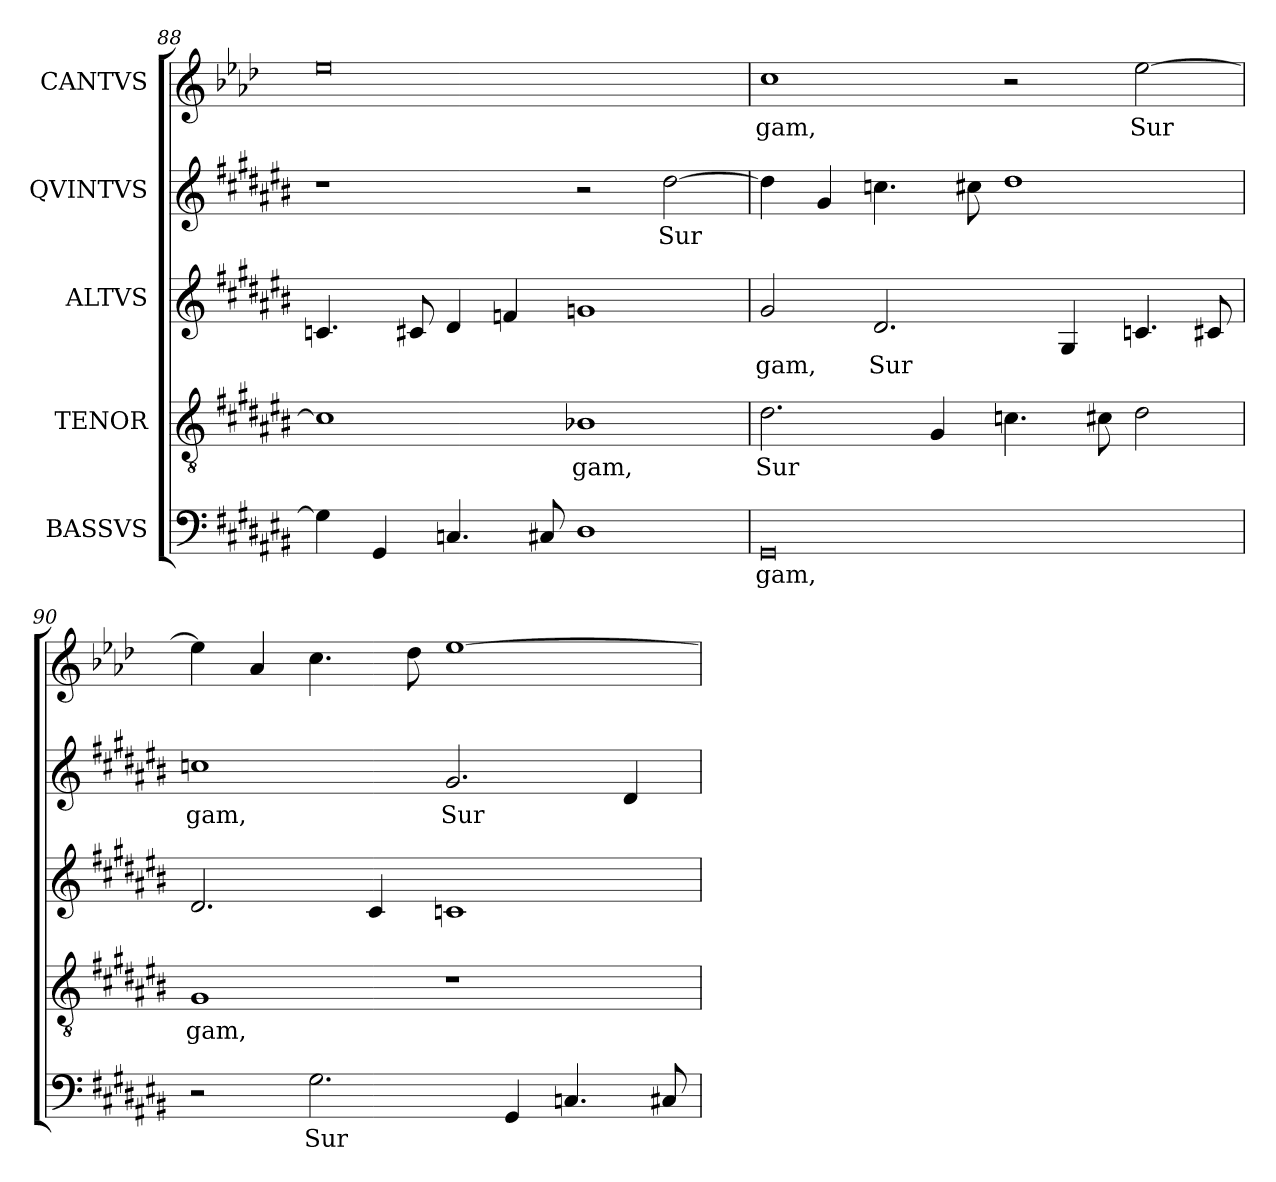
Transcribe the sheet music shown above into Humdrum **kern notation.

**kern	**text	**kern	**text	**kern	**text	**kern	**text	**kern	**text
*part5	*part5	*part4	*part4	*part3	*part3	*part2	*part2	*part1	*part1
*staff5	*staff5	*staff4	*staff4	*staff3	*staff3	*staff2	*staff2	*staff1	*staff1
*I"BASSVS	*	*I"TENOR	*	*I"ALTVS	*	*I"QVINTVS	*	*I"CANTVS	*
*clefF4	*	*clefGv2	*	*clefG2	*	*clefG2	*	*clefG2	*
*ITrd-3c-5	*	*ITrd-3c-5	*	*ITrd-3c-5	*	*ITrd-3c-5	*	*	*
*k[f#c#g#d#a#e#b#]	*	*k[f#c#g#d#a#e#b#]	*	*k[f#c#g#d#a#e#b#]	*	*k[f#c#g#d#a#e#b#]	*	*k[b-e-a-d-]	*
*C#:	*	*C#:	*	*C#:	*	*C#:	*	*A-:	*
=88	=88	=88	=88	=88	=88	=88	=88	=88	=88
!	!LO:LY:b:cj	!	!LO:LY:b:cj	!	!LO:LY:b:cj	!	!	!	!LO:LY:b:cj
4c#\]	.	1f]	.	4.f/	.	1r	.	0ee-	.
!	!LO:LY:b:cj	!	!	!	!	!	!	!	!
4C#/	.	.	.	.	.	.	.	.	.
!	!	!	!	!	!LO:LY:b:cj	!	!	!	!
.	.	.	.	8f#/	.	.	.	.	.
!	!LO:LY:b:cj	!	!	!	!LO:LY:b:cj	!	!	!	!
4.F/	.	.	.	4g#/	.	.	.	.	.
!	!	!	!	!	!LO:LY:b:cj	!	!	!	!
.	.	.	.	4b-/	.	.	.	.	.
!	!LO:LY:b:cj	!	!	!	!	!	!	!	!
8F#/	.	.	.	.	.	.	.	.	.
!	!LO:LY:b:cj	!	!LO:LY:b:cj	!	!LO:LY:b:cj	!	!	!	!
1G#	.	1e-	gam,	1cc	.	2r	.	.	.
!	!	!	!	!	!	!	!LO:LY:b:cj	!	!
.	.	.	.	.	.	[>2gg#\	Sur-	.	.
=89	=89	=89	=89	=89	=89	=89	=89	=89	=89
!	!LO:LY:b:cj	!	!LO:LY:b:cj	!	!LO:LY:b:cj	!	!LO:LY:b:cj	!	!LO:LY:b:cj
0C#	gam,	2.g#\	Sur	2cc#/	gam,	4gg#\]	--	1cc	gam,
!	!	!	!	!	!	!	!LO:LY:b:cj	!	!
.	.	.	.	.	.	4cc#/	--	.	.
!	!	!	!	!	!LO:LY:b:cj	!	!LO:LY:b:cj	!	!
.	.	.	.	2.g#/	Sur	4.ff\	--	.	.
!	!	!	!LO:LY:b:cj	!	!	!	!	!	!
.	.	4c#/	.	.	.	.	.	.	.
!	!	!	!	!	!	!	!LO:LY:b:cj	!	!
.	.	.	.	.	.	8ff#\	--	.	.
!	!	!	!LO:LY:b:cj	!	!	!	!LO:LY:b:cj	!	!
.	.	4.f\	.	.	.	1gg#	--	2r	.
!	!	!	!	!	!LO:LY:b:cj	!	!	!	!
.	.	.	.	4c#/	.	.	.	.	.
!	!	!	!LO:LY:b:cj	!	!	!	!	!	!
.	.	8f#\	.	.	.	.	.	.	.
!	!	!	!LO:LY:b:cj	!	!LO:LY:b:cj	!	!	!	!LO:LY:b:cj
.	.	2g#\	.	4.f/	.	.	.	[>2ee-\	Sur
!	!	!	!	!	!LO:LY:b:cj	!	!	!	!
.	.	.	.	8f#/	.	.	.	.	.
=90	=90	=90	=90	=90	=90	=90	=90	=90	=90
!	!	!	!LO:LY:b:cj	!	!LO:LY:b:cj	!	!LO:LY:b:cj	!	!LO:LY:b:cj
2r	.	1c#	gam,	2.g#/	.	1ff	-gam,	4ee-\]	.
!	!	!	!	!	!	!	!	!	!LO:LY:b:cj
.	.	.	.	.	.	.	.	4a-/	.
!	!LO:LY:b:cj	!	!	!	!	!	!	!	!LO:LY:b:cj
2.c#\	Sur	.	.	.	.	.	.	4.cc\	.
!	!	!	!	!	!LO:LY:b:cj	!	!	!	!
.	.	.	.	4f#/	.	.	.	.	.
!	!	!	!	!	!	!	!	!	!LO:LY:b:cj
.	.	.	.	.	.	.	.	8dd-\	.
!	!	!	!	!	!LO:LY:b:cj	!	!LO:LY:b:cj	!	!LO:LY:b:cj
.	.	1r	.	1f	.	2.cc#/	Sur-	[>1ee-	.
!	!LO:LY:b:cj	!	!	!	!	!	!	!	!
4C#/	.	.	.	.	.	.	.	.	.
!	!LO:LY:b:cj	!	!	!	!	!	!	!	!
4.F/	.	.	.	.	.	.	.	.	.
!	!	!	!	!	!	!	!LO:LY:b:cj	!	!
.	.	.	.	.	.	4g#/	--	.	.
!	!LO:LY:b:cj	!	!	!	!	!	!	!	!
8F#/	.	.	.	.	.	.	.	.	.
=	=	=	=	=	=	=	=	=	=
*-	*-	*-	*-	*-	*-	*-	*-	*-	*-
